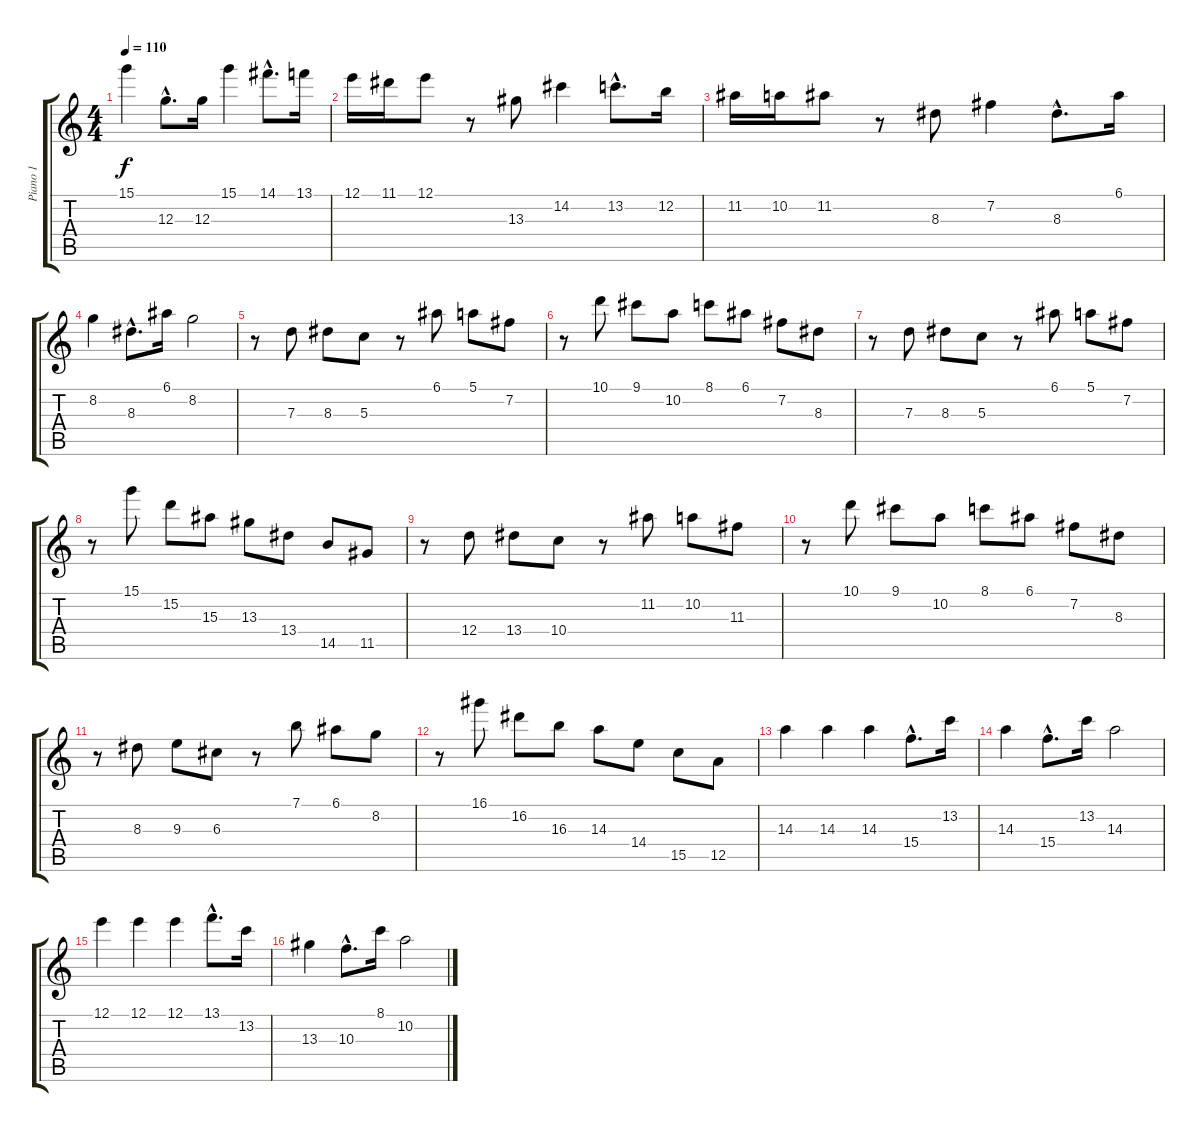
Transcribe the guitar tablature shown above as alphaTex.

\track ("Piano 1" "Piano 1") {instrument acousticguitarsteel}
\staff {score tabs}
\tuning (E4 B3 G3 D3 A2 E2) {hide}
\ts (4 4)
\tempo 110
\clef g2
\ks c
15.1.4{dy f} 12.3{hac}.8{d} 12.3.16 15.1.4 14.1{hac}.8{d} 13.1.16 |
12.1.16 11.1.16 12.1.8 r.8 13.3.8 14.2.4 13.2{hac}.8{d} 12.2.16 |
11.2.16 10.2.16 11.2.8 r.8 8.3.8 7.2.4 8.3{hac}.8{d} 6.1.16 |
8.2.4 8.3{hac}.8{d} 6.1.16 8.2.2 |
r.8 7.3.8 8.3.8 5.3.8 r.8 6.1.8 5.1.8 7.2.8 |
r.8 10.1.8 9.1.8 10.2.8 8.1.8 6.1.8 7.2.8 8.3.8 |
r.8 7.3.8 8.3.8 5.3.8 r.8 6.1.8 5.1.8 7.2.8 |
r.8 15.1.8 15.2.8 15.3.8 13.3.8 13.4.8 14.5.8 11.5.8 |
r.8 12.4.8 13.4.8 10.4.8 r.8 11.2.8 10.2.8 11.3.8 |
r.8 10.1.8 9.1.8 10.2.8 8.1.8 6.1.8 7.2.8 8.3.8 |
r.8 8.3.8 9.3.8 6.3.8 r.8 7.1.8 6.1.8 8.2.8 |
r.8 16.1.8 16.2.8 16.3.8 14.3.8 14.4.8 15.5.8 12.5.8 |
14.3.4 14.3.4 14.3.4 15.4{hac}.8{d} 13.2.16 |
14.3.4 15.4{hac}.8{d} 13.2.16 14.3.2 |
12.1.4 12.1.4 12.1.4 13.1{hac}.8{d} 13.2.16 |
13.3.4 10.3{hac}.8{d} 8.1.16 10.2.2
